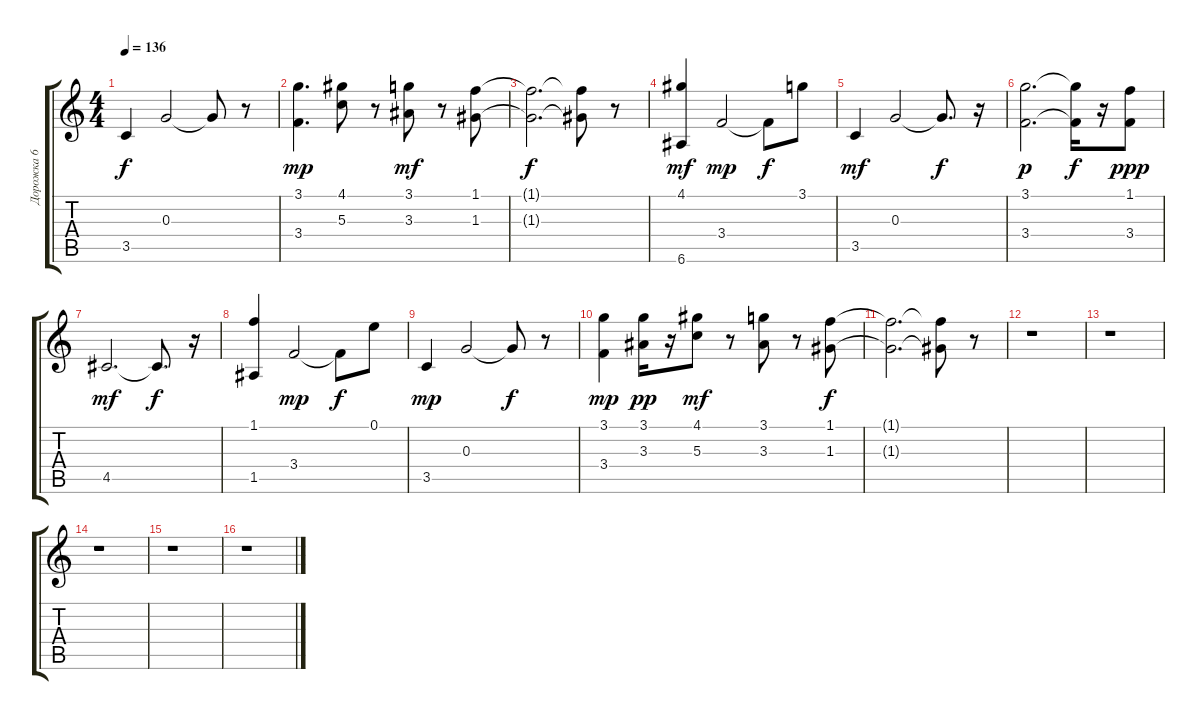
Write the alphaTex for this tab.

\track ("Дорожка 6" "Дорожка 6") {instrument acousticguitarnylon}
\staff {score tabs}
\tuning (E4 B3 G3 D3 A2 E2) {hide}
\ts (4 4)
\tempo 136
\clef g2
\ks c
3.5.4{dy f} 0.3.2 0.3{t}.8 r.8 |
(3.1 3.4).4{d dy mp} (4.1 5.3).8 r.8 (3.1 3.3).8{dy mf} r.8 (1.1 1.3).8 |
(1.1{t} 1.3{t}).2{d dy f} (1.1{t} 1.3{t}).8 r.8 |
(4.1 6.6).4{dy mf} 3.4.2{dy mp} 3.4{t}.8{dy f} 3.1.8 |
3.5.4{dy mf} 0.3.2 0.3{t}.8{d dy f} r.16 |
(3.1 3.4).2{d dy p} (3.1{t} 3.4{t}).16{dy f} r.16 (1.1 3.4).8{dy ppp} |
4.5.2{d dy mf} 4.5{t}.8{d dy f} r.16 |
(1.1 1.5).4 3.4.2{dy mp} 3.4{t}.8{dy f} 0.1.8 |
3.5.4{dy mp} 0.3.2 0.3{t}.8{dy f} r.8 |
(3.1 3.4).4{dy mp} (3.1 3.3).16{dy pp} r.16 (4.1 5.3).8{dy mf} r.8 (3.1 3.3).8 r.8 (1.1 1.3).8{dy f} |
(1.1{t} 1.3{t}).2{d} (1.1{t} 1.3{t}).8 r.8 |
r.1 |
r.1 |
r.1 |
r.1 |
r.1
